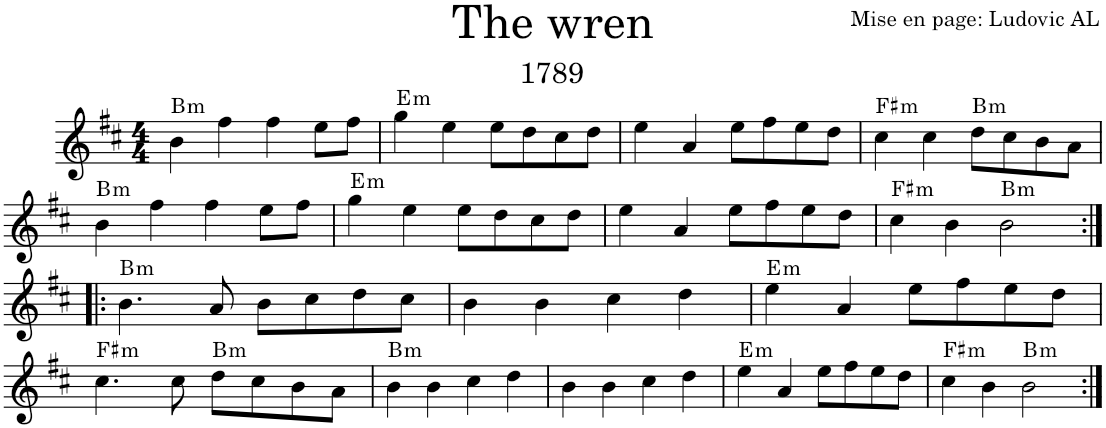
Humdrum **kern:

**kern	**harte
*part1	*part1
*staff1	*
*I"Voice	*
*I'V	*
*clefG2	*
*k[f#c#]	*
*M4/4	*
=1	=1
!	!LO:H:kt=m
4b\	B:min
4ff#\	.
4ff#\	.
8ee\L	.
8ff#\J	.
=2	=2
!	!LO:H:kt=m
4gg\	E:min
4ee\	.
8ee\L	.
8dd\	.
8cc#\	.
8dd\J	.
=3	=3
4ee\	.
4a/	.
8ee\L	.
8ff#\	.
8ee\	.
8dd\J	.
=4	=4
!	!LO:H:kt=m
4cc#\	F#:min
4cc#\	.
!	!LO:H:kt=m
8dd\L	B:min
8cc#\	.
8b\	.
8a\J	.
!!LO:LB:g=z
=5	=5
!	!LO:H:kt=m
4b\	B:min
4ff#\	.
4ff#\	.
8ee\L	.
8ff#\J	.
=6	=6
!	!LO:H:kt=m
4gg\	E:min
4ee\	.
8ee\L	.
8dd\	.
8cc#\	.
8dd\J	.
=7	=7
4ee\	.
4a/	.
8ee\L	.
8ff#\	.
8ee\	.
8dd\J	.
=8	=8
!	!LO:H:kt=m
4cc#\	F#:min
4b\	.
!	!LO:H:kt=m
2b\	B:min
!!LO:LB:g=z
=9:|!|:	=9:|!|:
!	!LO:H:kt=m
4.b\	B:min
8a/	.
8b\L	.
8cc#\	.
8dd\	.
8cc#\J	.
=10	=10
4b\	.
4b\	.
4cc#\	.
4dd\	.
=11	=11
!	!LO:H:kt=m
4ee\	E:min
4a/	.
8ee\L	.
8ff#\	.
8ee\	.
8dd\J	.
!!LO:LB:g=z
=12	=12
!	!LO:H:kt=m
4.cc#\	F#:min
8cc#\	.
!	!LO:H:kt=m
8dd\L	B:min
8cc#\	.
8b\	.
8a\J	.
=13	=13
!	!LO:H:kt=m
4b\	B:min
4b\	.
4cc#\	.
4dd\	.
=14	=14
4b\	.
4b\	.
4cc#\	.
4dd\	.
=15	=15
!	!LO:H:kt=m
4ee\	E:min
4a/	.
8ee\L	.
8ff#\	.
8ee\	.
8dd\J	.
=16	=16
!	!LO:H:kt=m
4cc#\	F#:min
4b\	.
!	!LO:H:kt=m
2b\	B:min
=:|!	=:|!
*-	*-
